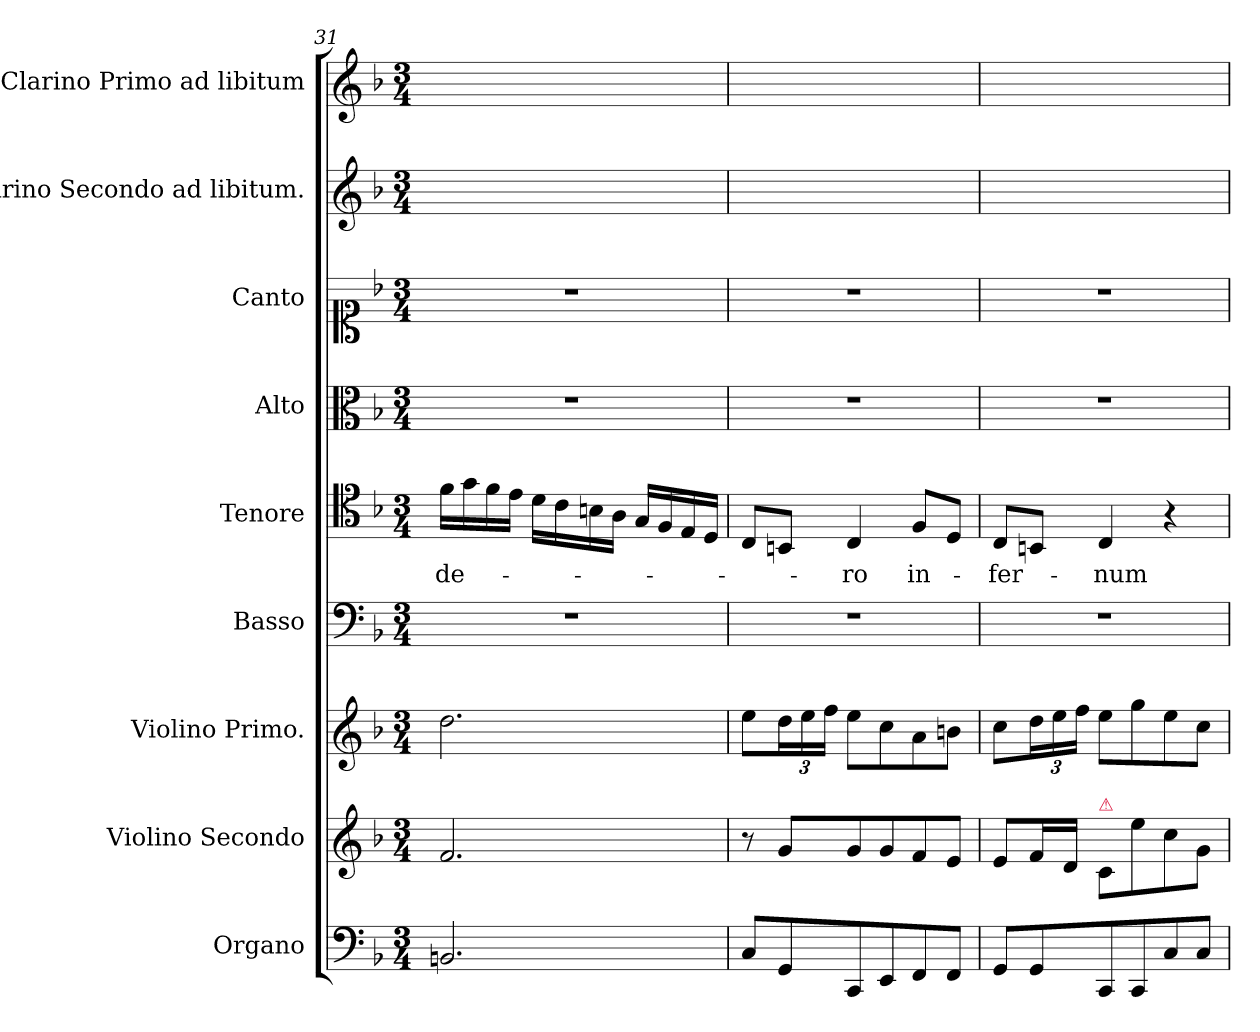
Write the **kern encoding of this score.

**kern	**kern	**kern	**kern	**kern	**text	**kern	**kern	**kern	**kern
*part9	*part8	*part7	*part6	*part5	*part5	*part4	*part3	*part2	*part1
*staff9	*staff8	*staff7	*staff6	*staff5	*staff5	*staff4	*staff3	*staff2	*staff1
*I"Organo	*I"Violino Secondo	*I"Violino Primo.	*I"Basso	*I"Tenore	*	*I"Alto	*I"Canto	*I"Clarino Secondo ad libitum.	*I"Clarino Primo ad libitum
*I'org	*	*I'vl I	*I'B	*I'T	*	*I'A	*I'C	*I'clno II	*I'clno I
*clefF4	*clefG2	*clefG2	*clefF4	*clefC4	*	*clefC3	*clefC1	*clefG2	*clefG2
*k[b-]	*k[b-]	*k[b-]	*k[b-]	*k[b-]	*	*k[b-]	*k[b-]	*k[b-]	*k[b-]
*F:	*F:	*F:	*F:	*F:	*	*F:	*F:	*F:	*F:
*M3/4	*M3/4	*M3/4	*M3/4	*M3/4	*	*M3/4	*M3/4	*M3/4	*M3/4
=31	=31	=31	=31	=31	=31	=31	=31	=31	=31
2.BBn/	2.f/	2.dd\	2.r	16f\LL	-de-	2.r	2.r	2.ryy	2.ryy
.	.	.	.	16g\	.	.	.	.	.
.	.	.	.	16f\	.	.	.	.	.
.	.	.	.	16e\JJ	.	.	.	.	.
.	.	.	.	16d\LL	.	.	.	.	.
.	.	.	.	16c\	.	.	.	.	.
.	.	.	.	16Bn\	.	.	.	.	.
.	.	.	.	16A\JJ	.	.	.	.	.
.	.	.	.	16G/LL	.	.	.	.	.
.	.	.	.	16F/	.	.	.	.	.
.	.	.	.	16E/	.	.	.	.	.
.	.	.	.	16D/JJ	.	.	.	.	.
=32	=32	=32	=32	=32	=32	=32	=32	=32	=32
8C/L	8r	8ee\L	2.r	8C/L	.	2.r	2.r	2.ryy	2.ryy
8GG/	8g/L	24dd\L	.	8BBn/J	.	.	.	.	.
.	.	24ee\	.	.	.	.	.	.	.
.	.	24ff\JJ	.	.	.	.	.	.	.
8CC/	8g/	8ee\L	.	4C/	-ro	.	.	.	.
8EE/	8g/	8cc\	.	.	.	.	.	.	.
8FF/	8f/	8a\	.	8F/L	in-	.	.	.	.
8FF/J	8e/J	8bn\J	.	8D/J	.	.	.	.	.
=33	=33	=33	=33	=33	=33	=33	=33	=33	=33
8GG/L	8e/L	8cc\L	2.r	8C/L	-fer-	2.r	2.r	2.ryy	2.ryy
8GG/	16f/L	24dd\L	.	8BBn/J	.	.	.	.	.
.	.	24ee\	.	.	.	.	.	.	.
.	16d/JJ	.	.	.	.	.	.	.	.
.	.	24ff\JJ	.	.	.	.	.	.	.
!	!LO:TX:a:color=crimson:t=⚠	!	!	!	!	!	!	!	!
8CC/	8c/L	8ee\L	.	4C/	-num	.	.	.	.
8CC/	8ee\	8gg\	.	.	.	.	.	.	.
8C/	8cc\	8ee\	.	4r	.	.	.	.	.
8C/J	8g\J	8cc\J	.	.	.	.	.	.	.
=	=	=	=	=	=	=	=	=	=
*-	*-	*-	*-	*-	*-	*-	*-	*-	*-
